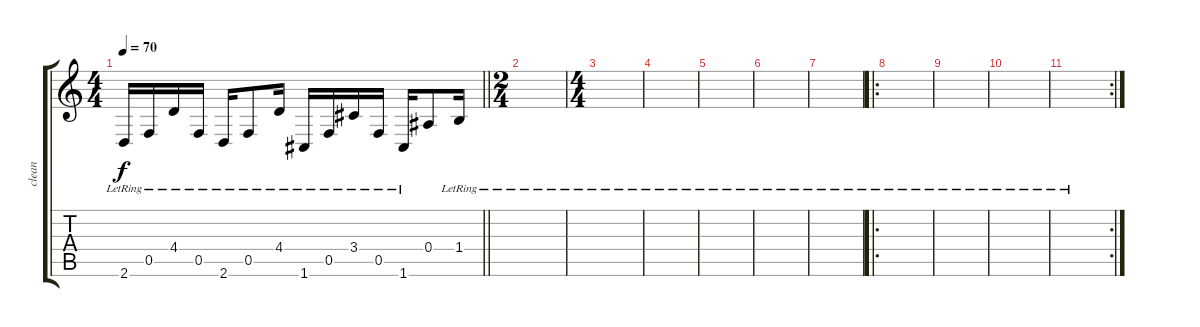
\track ("clean" "clean") {instrument electricguitarjazz}
\staff {score tabs}
\tuning (C4 G3 Eb3 Bb2 F2 C2) {hide}
\ts (4 4)
\tempo 70
\clef g2
\barLineRight lightlight
\ks c
2.6{lr}.16{dy f} 0.5{lr}.16 4.4{lr}.16 0.5{lr}.16 2.6{lr}.16 0.5{lr}.8 4.4{lr}.16 1.6{lr}.16 0.5{lr}.16 3.4{lr}.16 0.5{lr}.16 1.6{lr}.16 0.4.8 1.4{lr}.16 |
\ts (2 4)
|
\ts (4 4)
|
|
|
|
|
\ro
|
|
|
\rc 2
